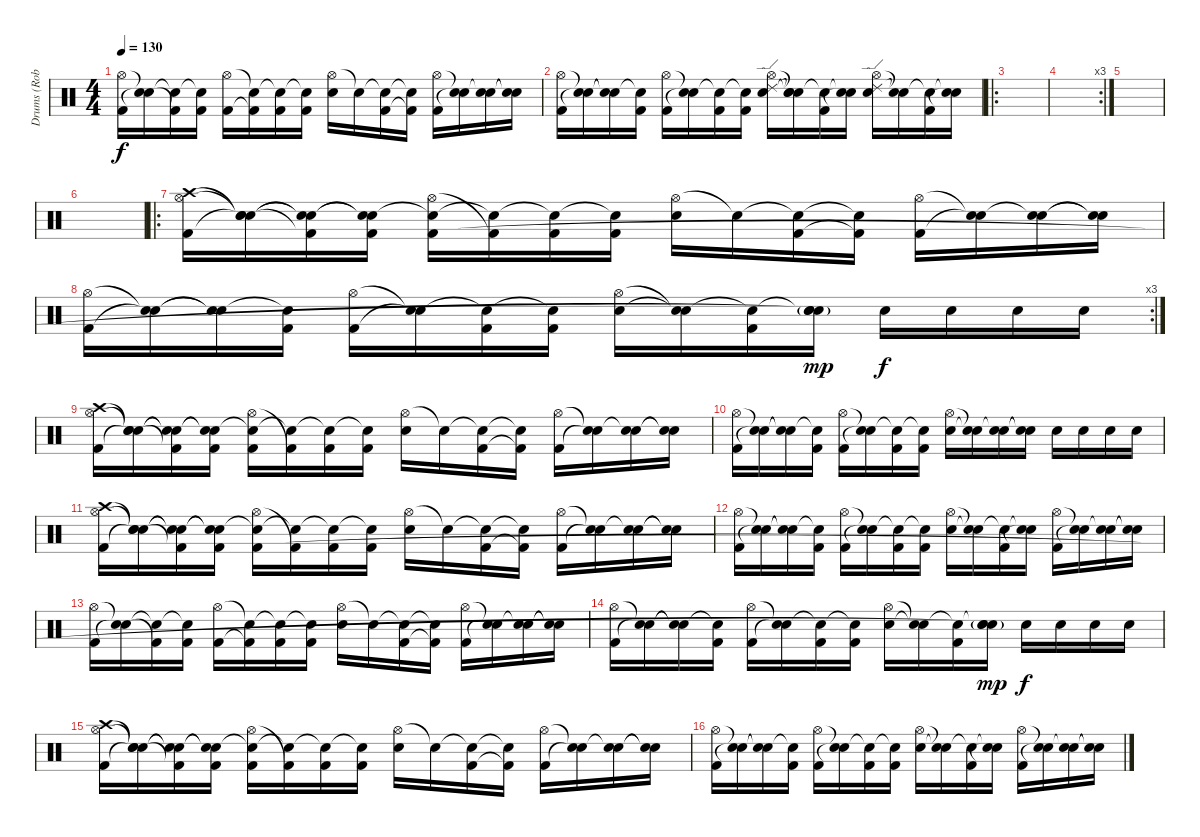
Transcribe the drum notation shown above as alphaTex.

\track ("Drums (Rob Bourdon)" "Drums (Rob") {instrument percussion}
\staff {score}
\articulation defaults
\ts (4 4)
\tempo 130
\clef neutral
\ks c
("Hi-Hat (open)" "Kick (hit) 2").16{dy f} ("Snare (hit)"{t} "Snare (hit)"{t}).16 ("Snare (hit)"{t} "Kick (hit) 2"{t}).16 ("Snare (hit)"{t} "Kick (hit) 2").16 ("Hi-Hat (open)" "Kick (hit) 2").16 ("Snare (hit)"{t} "Kick (hit) 2"{t}).16 ("Snare (hit)"{t} "Kick (hit) 2").16 ("Snare (hit)"{t} "Kick (hit) 2").16 ("Hi-Hat (open)" "Electric Snare (hit)").16 "Snare (hit)"{t}.16 ("Snare (hit)"{t} "Kick (hit) 2").16 ("Snare (hit)"{t} "Kick (hit) 2"{t}).16 ("Hi-Hat (open)" "Kick (hit) 2").16 ("Snare (hit)"{t} "Snare (hit)"{t}).16 ("Snare (hit)"{t} "Electric Snare (hit)").16 ("Snare (hit)"{t} "Snare (hit)"{t}).16 |
("Hi-Hat (open)" "Kick (hit) 2").16 ("Snare (hit)"{t} "Snare (hit)"{t}).16 ("Snare (hit)"{t} "Snare (hit)"{t}).16 ("Snare (hit)"{t} "Kick (hit) 2").16 ("Hi-Hat (open)" "Kick (hit) 2").16 ("Snare (hit)"{t} "Snare (hit)"{t}).16 ("Snare (hit)"{t} "Kick (hit) 2").16 ("Snare (hit)"{t} "Kick (hit) 2").16 ("Hi-Hat (open)" "Ride (edge) 2" "Electric Snare (hit)").16 ("Snare (hit)"{t} "Snare (hit)"{t} "Snare (hit)"{t}).16 ("Snare (hit)"{t} "Kick (hit) 2").16 ("Snare (hit)"{t} "Snare (hit)"{t}).16 ("Hi-Hat (open)" "Ride (edge) 2" "Electric Snare (hit)").16 ("Snare (hit)"{t} "Snare (hit)"{t}).16 ("Snare (hit)"{t} "Kick (hit) 2").16 ("Snare (hit)"{t} "Snare (hit)"{t}).16 |
\ro
|
\rc 3
|
|
|
\ro
("Crash high (hit)" "Hi-Hat (open)" "Kick (hit) 2").16 ("Snare (hit)"{t} "Snare (hit)"{t} "Snare (hit)"{t}).16 ("Snare (hit)"{t} "Snare (hit)"{t} "Kick (hit) 2"{t}).16 ("Snare (hit)"{t} "Snare (hit)"{t} "Kick (hit) 2").16 ("Snare (hit)"{t} "Hi-Hat (open)" "Kick (hit) 2").16 ("Snare (hit)"{t} "Kick (hit) 2"{t}).16 ("Snare (hit)"{t} "Kick (hit) 2").16 ("Snare (hit)"{t} "Kick (hit) 2").16 ("Hi-Hat (open)" "Electric Snare (hit)").16 "Snare (hit)"{t}.16 ("Snare (hit)"{t} "Kick (hit) 2").16 ("Snare (hit)"{t} "Kick (hit) 2"{t}).16 ("Hi-Hat (open)" "Kick (hit) 2").16 ("Snare (hit)"{t} "Snare (hit)"{t}).16 ("Snare (hit)"{t} "Electric Snare (hit)").16 ("Snare (hit)"{t} "Snare (hit)"{t}).16 |
\rc 3
("Hi-Hat (open)" "Kick (hit) 2").16 ("Snare (hit)"{t} "Snare (hit)"{t}).16 ("Snare (hit)"{t} "Snare (hit)"{t}).16 ("Snare (hit)"{t} "Kick (hit) 2").16 ("Hi-Hat (open)" "Kick (hit) 2").16 ("Snare (hit)"{t} "Snare (hit)"{t}).16 ("Snare (hit)"{t} "Kick (hit) 2").16 ("Snare (hit)"{t} "Kick (hit) 2").16 ("Hi-Hat (open)" "Electric Snare (hit)").16 ("Snare (hit)"{t} "Snare (hit)"{t}).16 ("Snare (hit)"{t} "Kick (hit) 2").16 ("Snare (hit)"{t} "Electric Snare (hit)"{g} "Snare (hit)"{t}).16{dy mp} "Electric Snare (hit)".16{dy f} "Electric Snare (hit)".16 "Electric Snare (hit)".16 "Electric Snare (hit)".16 |
("Crash high (hit)" "Hi-Hat (open)" "Kick (hit) 2").16 ("Snare (hit)"{t} "Snare (hit)"{t} "Snare (hit)"{t}).16 ("Snare (hit)"{t} "Snare (hit)"{t} "Kick (hit) 2"{t}).16 ("Snare (hit)"{t} "Snare (hit)"{t} "Kick (hit) 2").16 ("Snare (hit)"{t} "Hi-Hat (open)" "Kick (hit) 2").16 ("Snare (hit)"{t} "Kick (hit) 2"{t}).16 ("Snare (hit)"{t} "Kick (hit) 2").16 ("Snare (hit)"{t} "Kick (hit) 2").16 ("Hi-Hat (open)" "Electric Snare (hit)").16 "Snare (hit)"{t}.16 ("Snare (hit)"{t} "Kick (hit) 2").16 ("Snare (hit)"{t} "Kick (hit) 2"{t}).16 ("Hi-Hat (open)" "Kick (hit) 2").16 ("Snare (hit)"{t} "Snare (hit)"{t}).16 ("Snare (hit)"{t} "Electric Snare (hit)").16 ("Snare (hit)"{t} "Snare (hit)"{t}).16 |
("Hi-Hat (open)" "Kick (hit) 2").16 ("Snare (hit)"{t} "Snare (hit)"{t}).16 ("Snare (hit)"{t} "Snare (hit)"{t}).16 ("Snare (hit)"{t} "Kick (hit) 2").16 ("Hi-Hat (open)" "Kick (hit) 2").16 ("Snare (hit)"{t} "Snare (hit)"{t}).16 ("Snare (hit)"{t} "Kick (hit) 2").16 ("Snare (hit)"{t} "Kick (hit) 2").16 ("Hi-Hat (open)" "Electric Snare (hit)").16 ("Snare (hit)"{t} "Snare (hit)"{t}).16 ("Snare (hit)"{t} "Electric Snare (hit)").16 ("Snare (hit)"{t} "Electric Snare (hit)"{t}).16 "Electric Snare (hit)".16 "Electric Snare (hit)".16 "Electric Snare (hit)".16 "Electric Snare (hit)".16 |
("Crash high (hit)" "Hi-Hat (open)" "Kick (hit) 2").16 ("Snare (hit)"{t} "Snare (hit)"{t} "Snare (hit)"{t}).16 ("Snare (hit)"{t} "Snare (hit)"{t} "Kick (hit) 2"{t}).16 ("Snare (hit)"{t} "Snare (hit)"{t} "Kick (hit) 2").16 ("Snare (hit)"{t} "Hi-Hat (open)" "Kick (hit) 2").16 ("Snare (hit)"{t} "Kick (hit) 2"{t}).16 ("Snare (hit)"{t} "Kick (hit) 2").16 ("Snare (hit)"{t} "Kick (hit) 2").16 ("Hi-Hat (open)" "Electric Snare (hit)").16 "Snare (hit)"{t}.16 ("Snare (hit)"{t} "Kick (hit) 2").16 ("Snare (hit)"{t} "Kick (hit) 2"{t}).16 ("Hi-Hat (open)" "Kick (hit) 2").16 ("Snare (hit)"{t} "Snare (hit)"{t}).16 ("Snare (hit)"{t} "Electric Snare (hit)").16 ("Snare (hit)"{t} "Snare (hit)"{t}).16 |
("Hi-Hat (open)" "Kick (hit) 2").16 ("Snare (hit)"{t} "Snare (hit)"{t}).16 ("Snare (hit)"{t} "Snare (hit)"{t}).16 ("Snare (hit)"{t} "Kick (hit) 2").16 ("Hi-Hat (open)" "Kick (hit) 2").16 ("Snare (hit)"{t} "Snare (hit)"{t}).16 ("Snare (hit)"{t} "Kick (hit) 2").16 ("Snare (hit)"{t} "Kick (hit) 2").16 ("Hi-Hat (open)" "Electric Snare (hit)").16 ("Snare (hit)"{t} "Snare (hit)"{t}).16 ("Snare (hit)"{t} "Kick (hit) 2").16 ("Snare (hit)"{t} "Snare (hit)"{t}).16 ("Hi-Hat (open)" "Kick (hit) 2").16 ("Snare (hit)"{t} "Snare (hit)"{t}).16 ("Snare (hit)"{t} "Electric Snare (hit)").16 ("Snare (hit)"{t} "Snare (hit)"{t}).16 |
("Hi-Hat (open)" "Kick (hit) 2").16 ("Snare (hit)"{t} "Snare (hit)"{t}).16 ("Snare (hit)"{t} "Kick (hit) 2"{t}).16 ("Snare (hit)"{t} "Kick (hit) 2").16 ("Hi-Hat (open)" "Kick (hit) 2").16 ("Snare (hit)"{t} "Kick (hit) 2"{t}).16 ("Snare (hit)"{t} "Kick (hit) 2").16 ("Snare (hit)"{t} "Kick (hit) 2").16 ("Hi-Hat (open)" "Electric Snare (hit)").16 "Snare (hit)"{t}.16 ("Snare (hit)"{t} "Kick (hit) 2").16 ("Snare (hit)"{t} "Kick (hit) 2"{t}).16 ("Hi-Hat (open)" "Kick (hit) 2").16 ("Snare (hit)"{t} "Snare (hit)"{t}).16 ("Snare (hit)"{t} "Electric Snare (hit)").16 ("Snare (hit)"{t} "Snare (hit)"{t}).16 |
("Hi-Hat (open)" "Kick (hit) 2").16 ("Snare (hit)"{t} "Snare (hit)"{t}).16 ("Snare (hit)"{t} "Snare (hit)"{t}).16 ("Snare (hit)"{t} "Kick (hit) 2").16 ("Hi-Hat (open)" "Kick (hit) 2").16 ("Snare (hit)"{t} "Snare (hit)"{t}).16 ("Snare (hit)"{t} "Kick (hit) 2").16 ("Snare (hit)"{t} "Kick (hit) 2").16 ("Hi-Hat (open)" "Electric Snare (hit)").16 ("Snare (hit)"{t} "Snare (hit)"{t}).16 ("Snare (hit)"{t} "Kick (hit) 2").16 ("Snare (hit)"{t} "Electric Snare (hit)"{g} "Snare (hit)"{t}).16{dy mp} "Electric Snare (hit)".16{dy f} "Electric Snare (hit)".16 "Electric Snare (hit)".16 "Electric Snare (hit)".16 |
("Crash high (hit)" "Hi-Hat (open)" "Kick (hit) 2").16 ("Snare (hit)"{t} "Snare (hit)"{t} "Snare (hit)"{t}).16 ("Snare (hit)"{t} "Snare (hit)"{t} "Kick (hit) 2"{t}).16 ("Snare (hit)"{t} "Snare (hit)"{t} "Kick (hit) 2").16 ("Snare (hit)"{t} "Hi-Hat (open)" "Kick (hit) 2").16 ("Snare (hit)"{t} "Kick (hit) 2"{t}).16 ("Snare (hit)"{t} "Kick (hit) 2").16 ("Snare (hit)"{t} "Kick (hit) 2").16 ("Hi-Hat (open)" "Electric Snare (hit)").16 "Snare (hit)"{t}.16 ("Snare (hit)"{t} "Kick (hit) 2").16 ("Snare (hit)"{t} "Kick (hit) 2"{t}).16 ("Hi-Hat (open)" "Kick (hit) 2").16 ("Snare (hit)"{t} "Snare (hit)"{t}).16 ("Snare (hit)"{t} "Electric Snare (hit)").16 ("Snare (hit)"{t} "Snare (hit)"{t}).16 |
("Hi-Hat (open)" "Kick (hit) 2").16 ("Snare (hit)"{t} "Snare (hit)"{t}).16 ("Snare (hit)"{t} "Snare (hit)"{t}).16 ("Snare (hit)"{t} "Kick (hit) 2").16 ("Hi-Hat (open)" "Kick (hit) 2").16 ("Snare (hit)"{t} "Snare (hit)"{t}).16 ("Snare (hit)"{t} "Kick (hit) 2").16 ("Snare (hit)"{t} "Kick (hit) 2").16 ("Hi-Hat (open)" "Electric Snare (hit)").16 ("Snare (hit)"{t} "Snare (hit)"{t}).16 ("Snare (hit)"{t} "Kick (hit) 2").16 ("Snare (hit)"{t} "Snare (hit)"{t}).16 ("Hi-Hat (open)" "Kick (hit) 2").16 ("Snare (hit)"{t} "Snare (hit)"{t}).16 ("Snare (hit)"{t} "Electric Snare (hit)").16 ("Snare (hit)"{t} "Snare (hit)"{t}).16
